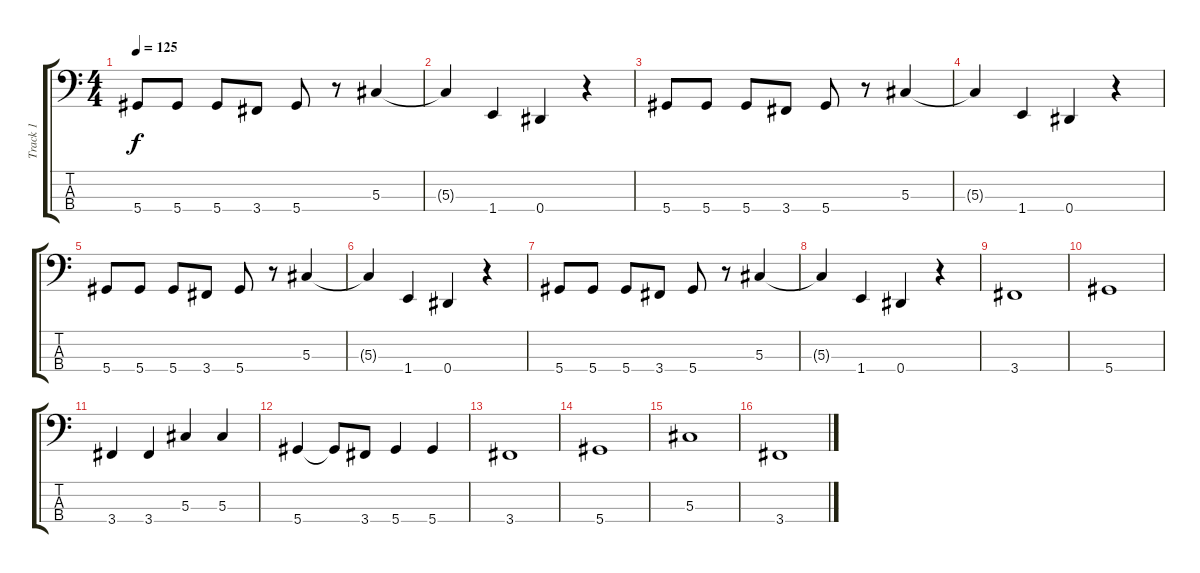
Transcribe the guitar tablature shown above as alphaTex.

\track ("Track 1" "Track 1") {instrument electricbasspick}
\staff {score tabs}
\tuning (Gb2 Db2 Ab1 Eb1) {hide}
\ts (4 4)
\tempo 125
\clef f4
\ks c
5.4.8{dy f} 5.4.8 5.4.8 3.4.8 5.4.8 r.8 5.3.4 |
5.3{t}.4 1.4.4 0.4.4 r.4 |
5.4.8 5.4.8 5.4.8 3.4.8 5.4.8 r.8 5.3.4 |
5.3{t}.4 1.4.4 0.4.4 r.4 |
5.4.8 5.4.8 5.4.8 3.4.8 5.4.8 r.8 5.3.4 |
5.3{t}.4 1.4.4 0.4.4 r.4 |
5.4.8 5.4.8 5.4.8 3.4.8 5.4.8 r.8 5.3.4 |
5.3{t}.4 1.4.4 0.4.4 r.4 |
3.4.1 |
5.4.1 |
3.4.4 3.4.4 5.3.4 5.3.4 |
5.4.4 5.4{t}.8 3.4.8 5.4.4 5.4.4 |
3.4.1 |
5.4.1 |
5.3.1 |
3.4.1
